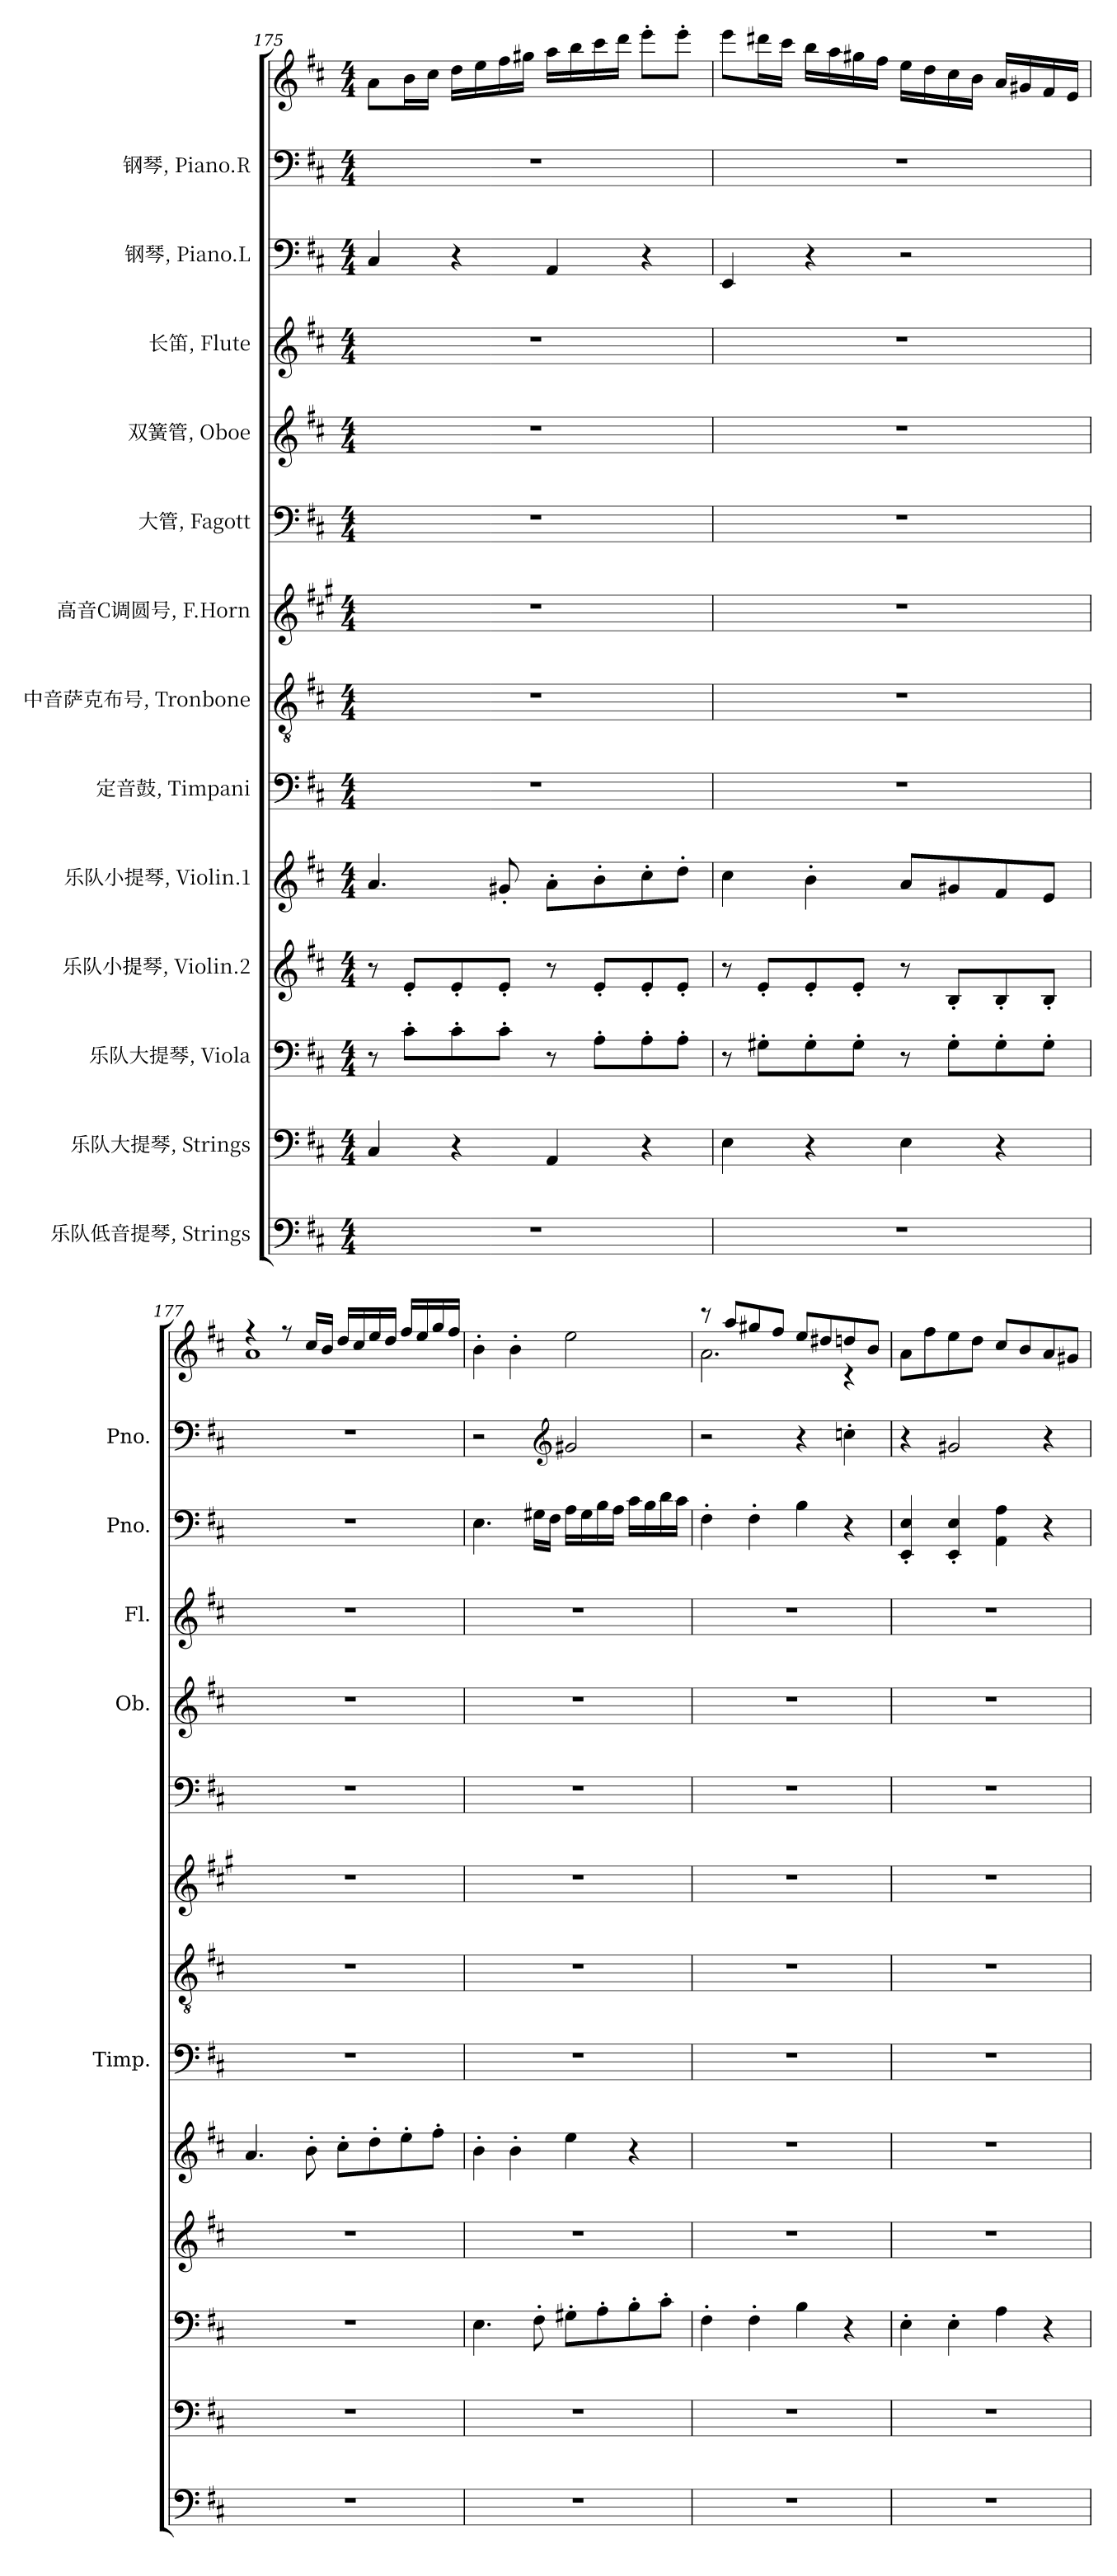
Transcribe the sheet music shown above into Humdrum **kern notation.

**kern	**kern	**kern	**kern	**kern	**kern	**kern	**kern	**kern	**kern	**kern	**kern	**kern	**kern
*part13	*part12	*part11	*part10	*part9	*part8	*part7	*part6	*part5	*part4	*part3	*part2	*part1	*part1
*staff14	*staff13	*staff12	*staff11	*staff10	*staff9	*staff8	*staff7	*staff6	*staff5	*staff4	*staff3	*staff2	*staff1
*I"乐队低音提琴, Strings	*I"乐队大提琴, Strings	*I"乐队大提琴, Viola	*I"乐队小提琴, Violin.2	*I"乐队小提琴, Violin.1	*I"定音鼓, Timpani	*I"中音萨克布号, Tronbone	*I"高音C调圆号, F.Horn	*I"大管, Fagott	*I"双簧管, Oboe	*I"长笛, Flute	*I"钢琴, Piano.L	*I"钢琴, Piano.R	*
*	*	*	*	*	*I'Timp.	*	*	*	*I'Ob.	*I'Fl.	*I'Pno.	*I'Pno.	*
!!LO:PB:g=z
*clefF4	*clefF4	*clefF4	*clefG2	*clefG2	*clefF4	*clefGv2	*clefG2	*clefF4	*clefG2	*clefG2	*clefF4	*clefF4	*clefG2
*ITrd7c12	*	*	*	*	*	*	*ITrd4c7	*	*	*	*	*	*
*k[f#c#]	*k[f#c#]	*k[f#c#]	*k[f#c#]	*k[f#c#]	*k[f#c#]	*k[f#c#]	*k[f#c#]	*k[f#c#]	*k[f#c#]	*k[f#c#]	*k[f#c#]	*k[f#c#]	*k[f#c#]
*M4/4	*M4/4	*M4/4	*M4/4	*M4/4	*M4/4	*M4/4	*M4/4	*M4/4	*M4/4	*M4/4	*M4/4	*M4/4	*M4/4
=175	=175	=175	=175	=175	=175	=175	=175	=175	=175	=175	=175	=175	=175
1r	4C#/	8r	8r	4.a/	1r	1r	1r	1r	1r	1r	4C#/	1r	8a\L
.	.	8c#'\L	8e'/L	.	.	.	.	.	.	.	.	.	16b\L
.	.	.	.	.	.	.	.	.	.	.	.	.	16cc#\JJ
.	4r	8c#'\	8e'/	.	.	.	.	.	.	.	4r	.	16dd\LL
.	.	.	.	.	.	.	.	.	.	.	.	.	16ee\
.	.	8c#'\J	8e'/J	8g#X'/	.	.	.	.	.	.	.	.	16ff#\
.	.	.	.	.	.	.	.	.	.	.	.	.	16gg#X\JJ
.	4AA/	8r	8r	8a'\L	.	.	.	.	.	.	4AA/	.	16aa\LL
.	.	.	.	.	.	.	.	.	.	.	.	.	16bb\
.	.	8A'\L	8e'/L	8b'\	.	.	.	.	.	.	.	.	16ccc#\
.	.	.	.	.	.	.	.	.	.	.	.	.	16ddd\JJ
.	4r	8A'\	8e'/	8cc#'\	.	.	.	.	.	.	4r	.	8eee'\L
.	.	8A'\J	8e'/J	8dd'\J	.	.	.	.	.	.	.	.	8eee'\J
=176	=176	=176	=176	=176	=176	=176	=176	=176	=176	=176	=176	=176	=176
1r	4E\	8r	8r	4cc#\	1r	1r	1r	1r	1r	1r	4EE/	1r	8eee\L
.	.	8G#X'\L	8e'/L	.	.	.	.	.	.	.	.	.	16ddd#X\L
.	.	.	.	.	.	.	.	.	.	.	.	.	16ccc#\JJ
.	4r	8G#'\	8e'/	4b'\	.	.	.	.	.	.	4r	.	16bb\LL
.	.	.	.	.	.	.	.	.	.	.	.	.	16aa\
.	.	8G#'\J	8e'/J	.	.	.	.	.	.	.	.	.	16gg#X\
.	.	.	.	.	.	.	.	.	.	.	.	.	16ff#\JJ
.	4E\	8r	8r	8a/L	.	.	.	.	.	.	2r	.	16ee\LL
.	.	.	.	.	.	.	.	.	.	.	.	.	16dd\
.	.	8G#'\L	8B'/L	8g#X/	.	.	.	.	.	.	.	.	16cc#\
.	.	.	.	.	.	.	.	.	.	.	.	.	16b\JJ
.	4r	8G#'\	8B'/	8f#/	.	.	.	.	.	.	.	.	16a/LL
.	.	.	.	.	.	.	.	.	.	.	.	.	16g#X/
.	.	8G#'\J	8B'/J	8e/J	.	.	.	.	.	.	.	.	16f#/
.	.	.	.	.	.	.	.	.	.	.	.	.	16e/JJ
!!LO:PB:g=z
=177	=177	=177	=177	=177	=177	=177	=177	=177	=177	=177	=177	=177	=177
*	*	*	*	*	*	*	*	*	*	*	*	*	*^
1r	1r	1r	1r	4.a/	1r	1r	1r	1r	1r	1r	1r	1r	4r	1a
.	.	.	.	.	.	.	.	.	.	.	.	.	8r	.
.	.	.	.	8b'\	.	.	.	.	.	.	.	.	16cc#/LL	.
.	.	.	.	.	.	.	.	.	.	.	.	.	16b/JJ	.
.	.	.	.	8cc#'\L	.	.	.	.	.	.	.	.	16dd/LL	.
.	.	.	.	.	.	.	.	.	.	.	.	.	16cc#/	.
.	.	.	.	8dd'\	.	.	.	.	.	.	.	.	16ee/	.
.	.	.	.	.	.	.	.	.	.	.	.	.	16dd/JJ	.
.	.	.	.	8ee'\	.	.	.	.	.	.	.	.	16ff#/LL	.
.	.	.	.	.	.	.	.	.	.	.	.	.	16ee/	.
.	.	.	.	8ff#'\J	.	.	.	.	.	.	.	.	16gg/	.
.	.	.	.	.	.	.	.	.	.	.	.	.	16ff#/JJ	.
*	*	*	*	*	*	*	*	*	*	*	*	*	*v	*v
=178	=178	=178	=178	=178	=178	=178	=178	=178	=178	=178	=178	=178	=178
1r	1r	4.E\	1r	4b'\	1r	1r	1r	1r	1r	1r	4.E\	2r	4b'\
.	.	.	.	4b'\	.	.	.	.	.	.	.	.	4b'\
.	.	8F#'\	.	.	.	.	.	.	.	.	16G#X\LL	.	.
.	.	.	.	.	.	.	.	.	.	.	16F#\JJ	.	.
*	*	*	*	*	*	*	*	*	*	*	*	*clefG2	*
.	.	8G#X'\L	.	4ee\	.	.	.	.	.	.	16A\LL	2g#X/	2ee\
.	.	.	.	.	.	.	.	.	.	.	16G#\	.	.
.	.	8A'\	.	.	.	.	.	.	.	.	16B\	.	.
.	.	.	.	.	.	.	.	.	.	.	16A\JJ	.	.
.	.	8B'\	.	4r	.	.	.	.	.	.	16c#\LL	.	.
.	.	.	.	.	.	.	.	.	.	.	16B\	.	.
.	.	8c#'\J	.	.	.	.	.	.	.	.	16d\	.	.
.	.	.	.	.	.	.	.	.	.	.	16c#\JJ	.	.
=179	=179	=179	=179	=179	=179	=179	=179	=179	=179	=179	=179	=179	=179
*	*	*	*	*	*	*	*	*	*	*	*	*	*^
1r	1r	4F#'\	1r	1r	1r	1r	1r	1r	1r	1r	4F#'\	2r	8r	2.a\
.	.	.	.	.	.	.	.	.	.	.	.	.	8aa/L	.
.	.	4F#'\	.	.	.	.	.	.	.	.	4F#'\	.	8gg#X/	.
.	.	.	.	.	.	.	.	.	.	.	.	.	8ff#/J	.
.	.	4B\	.	.	.	.	.	.	.	.	4B\	4r	8ee/L	.
.	.	.	.	.	.	.	.	.	.	.	.	.	8dd#X/	.
.	.	4r	.	.	.	.	.	.	.	.	4r	4ccn'\	8ddn/	4r
.	.	.	.	.	.	.	.	.	.	.	.	.	8b/J	.
*	*	*	*	*	*	*	*	*	*	*	*	*	*v	*v
!!LO:PB:g=z
=180	=180	=180	=180	=180	=180	=180	=180	=180	=180	=180	=180	=180	=180
1r	1r	4E'\	1r	1r	1r	1r	1r	1r	1r	1r	4EE/' 4E/'	4r	8a\L
.	.	.	.	.	.	.	.	.	.	.	.	.	8ff#\
.	.	4E'\	.	.	.	.	.	.	.	.	4EE/' 4E/'	2g#X/	8ee\
.	.	.	.	.	.	.	.	.	.	.	.	.	8dd\J
.	.	4A\	.	.	.	.	.	.	.	.	4AA\ 4A\	.	8cc#/L
.	.	.	.	.	.	.	.	.	.	.	.	.	8b/
.	.	4r	.	.	.	.	.	.	.	.	4r	4r	8a/
.	.	.	.	.	.	.	.	.	.	.	.	.	8g#X/J
=	=	=	=	=	=	=	=	=	=	=	=	=	=
*-	*-	*-	*-	*-	*-	*-	*-	*-	*-	*-	*-	*-	*-
